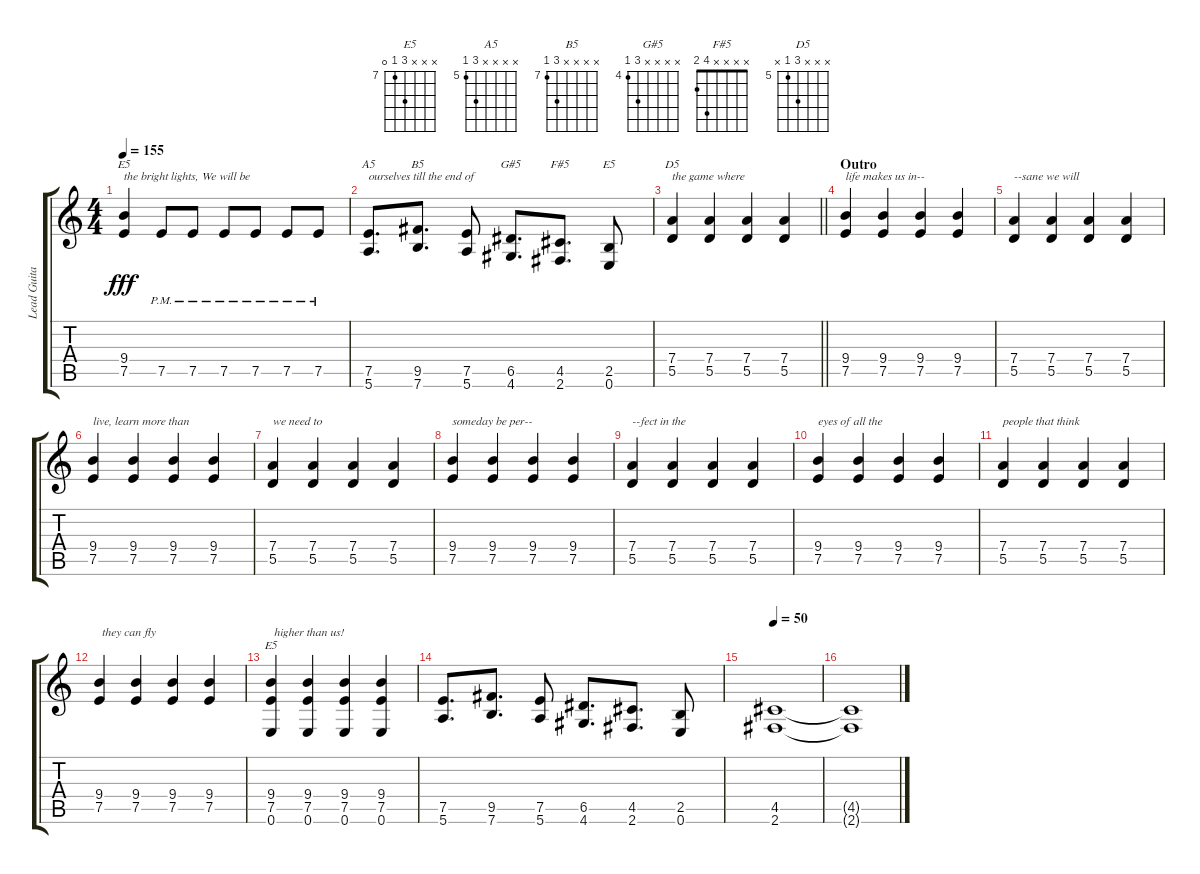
\track ("Lead Guitar" "Lead Guita") {instrument distortionguitar}
\staff {score tabs}
\tuning (E4 B3 G3 D3 A2 E2) {hide}
\chord ("E5" x x x 9 7 x) {firstfret 7}
\chord ("A5" x x x x 7 5) {firstfret 5}
\chord ("B5" x x x x 9 7) {firstfret 7}
\chord ("G#5" x x x x 6 4) {firstfret 4}
\chord ("F#5" x x x x 4 2)
\chord ("E5" x x x x 2 0)
\chord ("D5" x x x 7 5 x) {firstfret 5}
\chord ("E5" x x x 9 7 0) {firstfret 7}
\ts (4 4)
\tempo 155
\clef g2
\ks c
(9.4 7.5).4{ch "E5" txt "the bright lights, We will be " dy fff} 7.5{pm}.8 7.5{pm}.8 7.5{pm}.8 7.5{pm}.8 7.5{pm}.8 7.5{pm}.8 |
(7.5 5.6).8{d ch "A5" txt "ourselves till the end of "} (9.5 7.6).8{d ch "B5"} (7.5 5.6).8 (6.5 4.6).8{d ch "G#5"} (4.5 2.6).8{d ch "F#5"} (2.5 0.6).8{ch "E5"} |
\barLineRight lightlight
(7.4 5.5).4{ch "D5" txt "the game where"} (7.4 5.5).4 (7.4 5.5).4 (7.4 5.5).4 |
\section ("" "Outro")
(9.4 7.5).4{txt "life makes us in--"} (9.4 7.5).4 (9.4 7.5).4 (9.4 7.5).4 |
(7.4 5.5).4{txt "--sane we will "} (7.4 5.5).4 (7.4 5.5).4 (7.4 5.5).4 |
(9.4 7.5).4{txt "live, learn more than "} (9.4 7.5).4 (9.4 7.5).4 (9.4 7.5).4 |
(7.4 5.5).4{txt "we need to"} (7.4 5.5).4 (7.4 5.5).4 (7.4 5.5).4 |
(9.4 7.5).4{txt "someday be per--"} (9.4 7.5).4 (9.4 7.5).4 (9.4 7.5).4 |
(7.4 5.5).4{txt "--fect in the"} (7.4 5.5).4 (7.4 5.5).4 (7.4 5.5).4 |
(9.4 7.5).4{txt "eyes of all the"} (9.4 7.5).4 (9.4 7.5).4 (9.4 7.5).4 |
(7.4 5.5).4{txt "people that think"} (7.4 5.5).4 (7.4 5.5).4 (7.4 5.5).4 |
(9.4 7.5).4{txt " they can fly"} (9.4 7.5).4 (9.4 7.5).4 (9.4 7.5).4 |
(9.4 7.5 0.6).4{ch "E5" txt " higher than us!"} (9.4 7.5 0.6).4 (9.4 7.5 0.6).4 (9.4 7.5 0.6).4 |
(7.5 5.6).8{d volume 14} (9.5 7.6).8{d} (7.5 5.6).8 (6.5 4.6).8{d} (4.5 2.6).8{d} (2.5 0.6).8 |
\tempo 50
(4.5 2.6).1 |
(4.5{t} 2.6{t}).1
